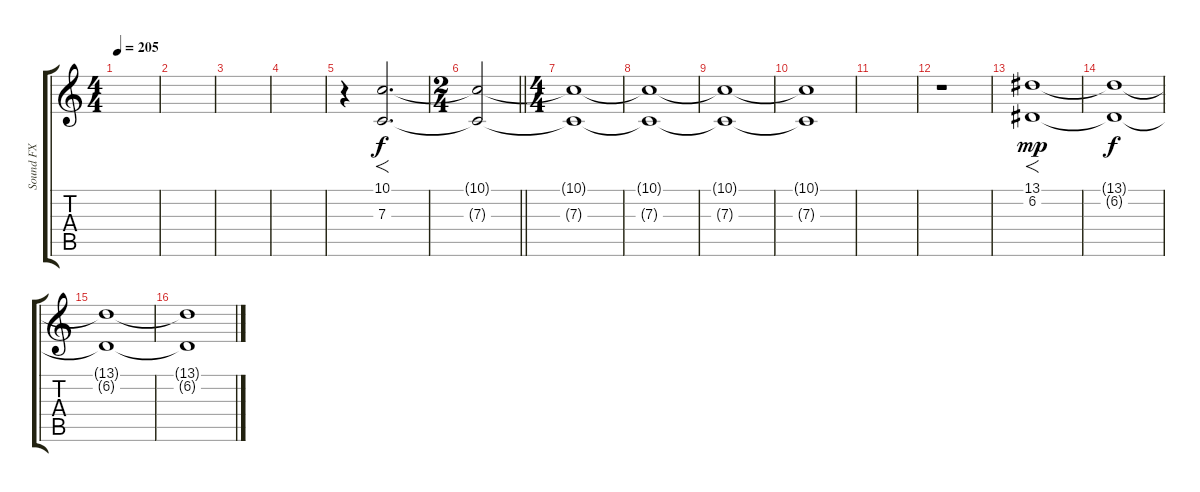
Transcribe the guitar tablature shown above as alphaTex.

\track ("Sound FX" "Sound FX") {instrument choiraahs}
\staff {score tabs}
\tuning (D4 A3 F3 C3 G2 C2) {hide}
\ts (4 4)
\tempo 205
\clef g2
\ks c
|
|
|
|
r.4 (10.1 7.3).2{f d} |
\ts (2 4)
\barLineRight lightlight
(10.1{t} 7.3{t}).2{dy f} |
\ts (4 4)
(10.1{t} 7.3{t}).1{volume 0} |
(10.1{t} 7.3{t}).1 |
(10.1{t} 7.3{t}).1 |
(10.1{t} 7.3{t}).1 |
|
r.1{volume 13 instrument pad3polysynth} |
(13.1 6.2).1{f dy mp} |
(13.1{t} 6.2{t}).1{dy f} |
(13.1{t} 6.2{t}).1 |
(13.1{t} 6.2{t}).1
